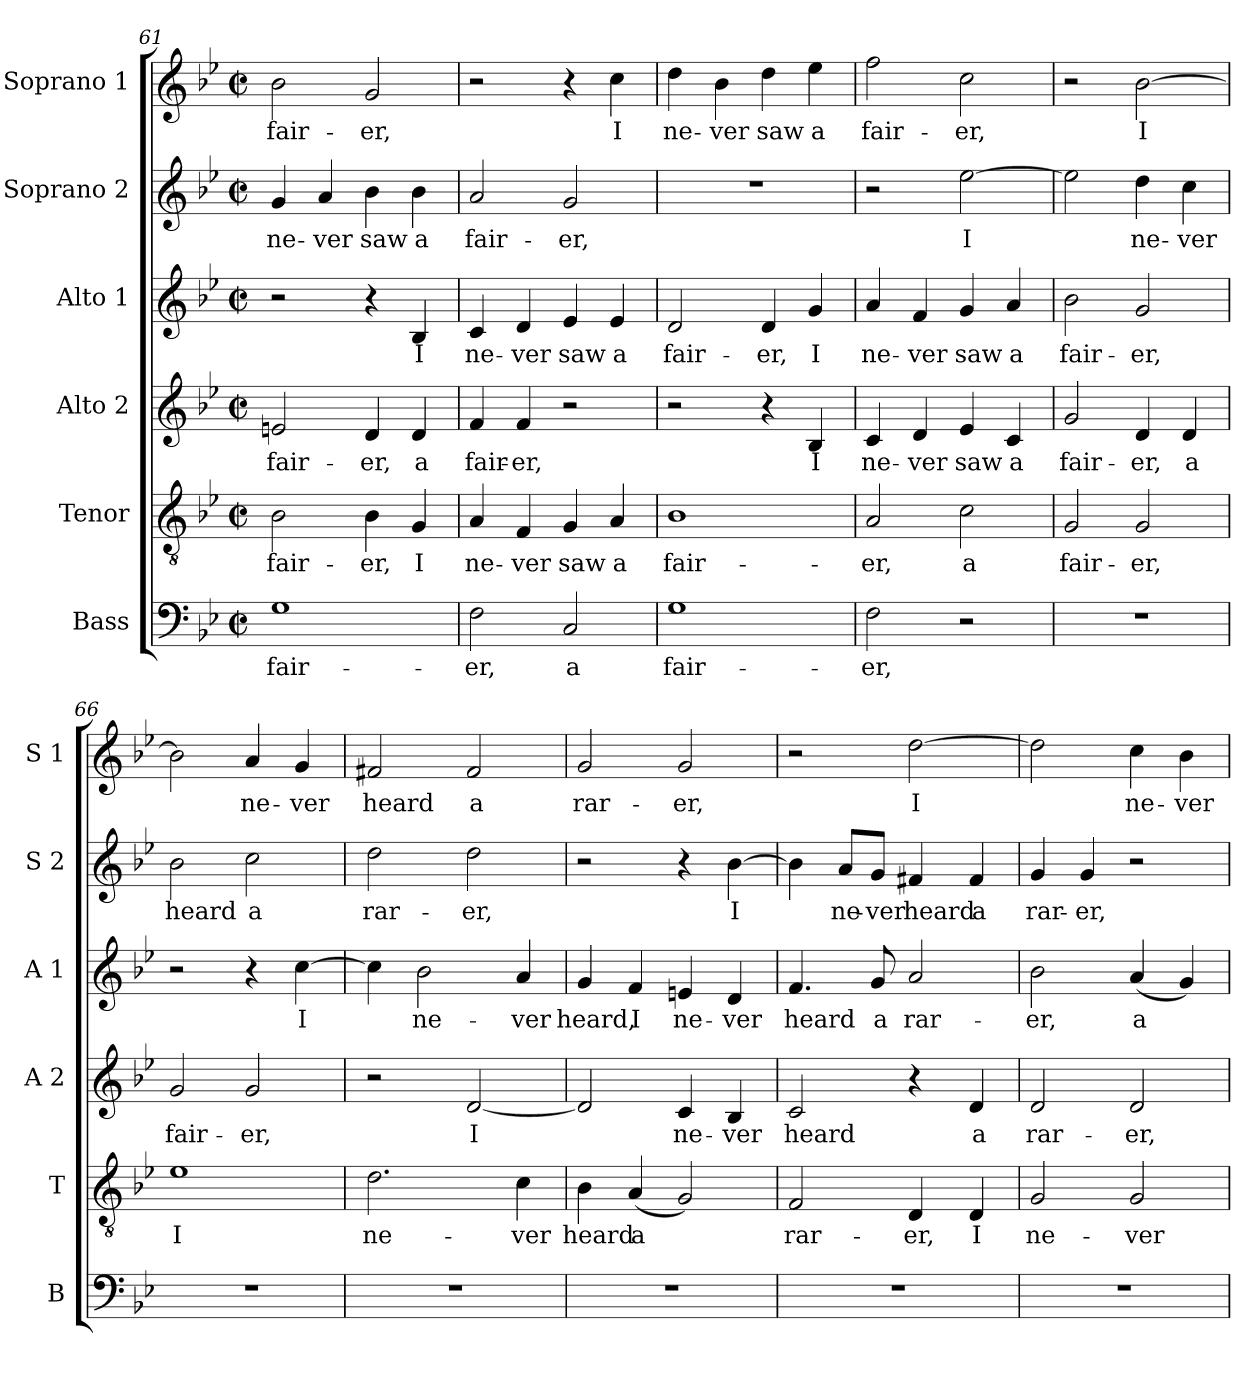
**kern	**text	**kern	**text	**kern	**text	**kern	**text	**kern	**text	**kern	**text
*part6	*part6	*part5	*part5	*part4	*part4	*part3	*part3	*part2	*part2	*part1	*part1
*staff6	*staff6	*staff5	*staff5	*staff4	*staff4	*staff3	*staff3	*staff2	*staff2	*staff1	*staff1
*I"Bass	*	*I"Tenor	*	*I"Alto 2	*	*I"Alto 1	*	*I"Soprano 2	*	*I"Soprano 1	*
*I'B	*	*I'T	*	*I'A 2	*	*I'A 1	*	*I'S 2	*	*I'S 1	*
!!LO:LB:g=z
*clefF4	*	*clefGv2	*	*clefG2	*	*clefG2	*	*clefG2	*	*clefG2	*
*k[b-e-]	*	*k[b-e-]	*	*k[b-e-]	*	*k[b-e-]	*	*k[b-e-]	*	*k[b-e-]	*
*B-:	*	*B-:	*	*B-:	*	*B-:	*	*B-:	*	*B-:	*
*M2/2	*	*M2/2	*	*M2/2	*	*M2/2	*	*M2/2	*	*M2/2	*
*met(c|)	*	*met(c|)	*	*met(c|)	*	*met(c|)	*	*met(c|)	*	*met(c|)	*
=61	=61	=61	=61	=61	=61	=61	=61	=61	=61	=61	=61
1G	fair-	2B-\	fair-	2en/	fair-	2r	.	4g/	ne-	2b-\	fair-
.	.	.	.	.	.	.	.	4a/	-ver	.	.
.	.	4B-\	-er,	4d/	-er,	4r	.	4b-\	saw	2g/	-er,
.	.	4G/	I	4d/	a	4B-/	I	4b-\	a	.	.
=62	=62	=62	=62	=62	=62	=62	=62	=62	=62	=62	=62
2F\	-er,	4A/	ne-	4f/	fair-	4c/	ne-	2a/	fair-	2r	.
.	.	4F/	-ver	4f/	-er,	4d/	-ver	.	.	.	.
2C/	a	4G/	saw	2r	.	4e-/	saw	2g/	-er,	4r	.
.	.	4A/	a	.	.	4e-/	a	.	.	4cc\	I
=63	=63	=63	=63	=63	=63	=63	=63	=63	=63	=63	=63
1G	fair-	1B-	fair-	2r	.	2d/	fair-	1r	.	4dd\	ne-
.	.	.	.	.	.	.	.	.	.	4b-\	-ver
.	.	.	.	4r	.	4d/	-er,	.	.	4dd\	saw
.	.	.	.	4B-/	I	4g/	I	.	.	4ee-\	a
=64	=64	=64	=64	=64	=64	=64	=64	=64	=64	=64	=64
2F\	-er,	2A/	-er,	4c/	ne-	4a/	ne-	2r	.	2ff\	fair-
.	.	.	.	4d/	-ver	4f/	-ver	.	.	.	.
2r	.	2c\	a	4e-/	saw	4g/	saw	[2ee-\	I	2cc\	-er,
.	.	.	.	4c/	a	4a/	a	.	.	.	.
=65	=65	=65	=65	=65	=65	=65	=65	=65	=65	=65	=65
1r	.	2G/	fair-	2g/	fair-	2b-\	fair-	2ee-\]	.	2r	.
.	.	2G/	-er,	4d/	-er,	2g/	-er,	4dd\	ne-	[2b-\	I
.	.	.	.	4d/	a	.	.	4cc\	-ver	.	.
=66	=66	=66	=66	=66	=66	=66	=66	=66	=66	=66	=66
1r	.	1e-	I	2g/	fair-	2r	.	2b-\	heard	2b-\]	.
.	.	.	.	2g/	-er,	4r	.	2cc\	a	4a/	ne-
.	.	.	.	.	.	[4cc\	I	.	.	4g/	-ver
!!LO:PB:g=z
=67	=67	=67	=67	=67	=67	=67	=67	=67	=67	=67	=67
1r	.	2.d\	ne-	2r	.	4cc\]	.	2dd\	rar-	2f#X/	heard
.	.	.	.	.	.	2b-\	ne-	.	.	.	.
.	.	.	.	[2d/	I	.	.	2dd\	-er,	2f#/	a
.	.	4c\	-ver	.	.	4a/	-ver	.	.	.	.
=68	=68	=68	=68	=68	=68	=68	=68	=68	=68	=68	=68
1r	.	4B-\	heard	2d/]	.	4g/	heard,	2r	.	2g/	rar-
.	.	(4A/	a	.	.	4f/	I	.	.	.	.
.	.	2G/)	.	4c/	ne-	4en/	ne-	4r	.	2g/	-er,
.	.	.	.	4B-/	-ver	4d/	-ver	[4b-\	I	.	.
=69	=69	=69	=69	=69	=69	=69	=69	=69	=69	=69	=69
1r	.	2F/	rar-	2c/	heard	4.f/	heard	4b-\]	.	2r	.
.	.	.	.	.	.	.	.	8a/L	ne-	.	.
.	.	.	.	.	.	8g/	a	8g/J	-ver	.	.
.	.	4D/	-er,	4r	.	2a/	rar-	4f#X/	heard	[2dd\	I
.	.	4D/	I	4d/	a	.	.	4f#/	a	.	.
=70	=70	=70	=70	=70	=70	=70	=70	=70	=70	=70	=70
1r	.	2G/	ne-	2d/	rar-	2b-\	-er,	4g/	rar-	2dd\]	.
.	.	.	.	.	.	.	.	4g/	-er,	.	.
.	.	2G/	-ver	2d/	-er,	(4a/	a	2r	.	4cc\	ne-
.	.	.	.	.	.	4g/)	.	.	.	4b-\	-ver
=	=	=	=	=	=	=	=	=	=	=	=
*-	*-	*-	*-	*-	*-	*-	*-	*-	*-	*-	*-
